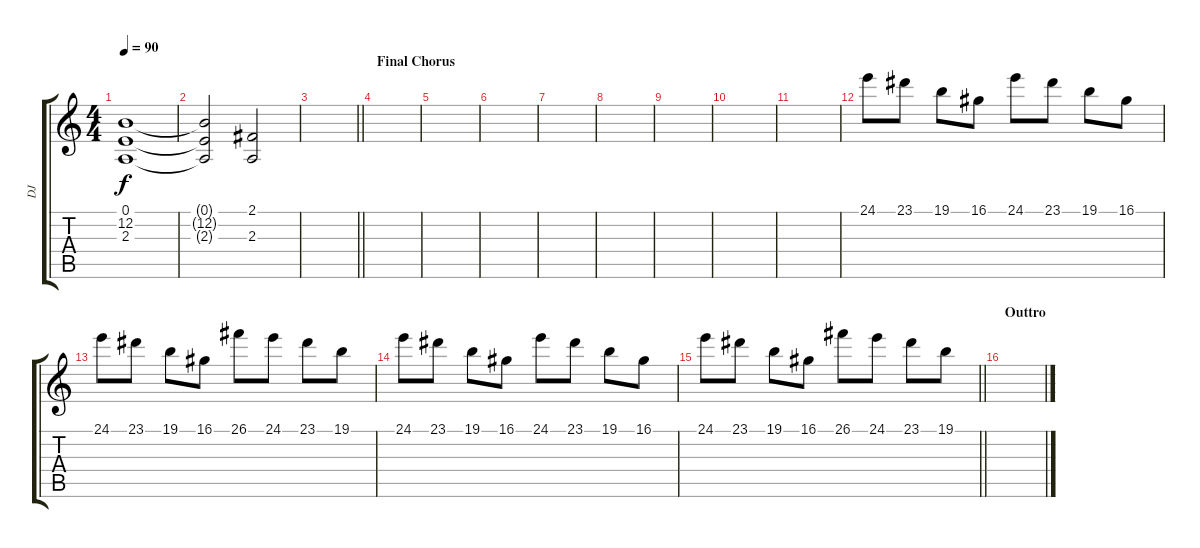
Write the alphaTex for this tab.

\track ("DJ" "DJ") {instrument synthstrings1}
\staff {score tabs}
\tuning (E4 B3 G3 D3 A2 E2) {hide}
\ts (4 4)
\tempo 90
\clef g2
\ks c
(0.1 12.2 2.3).1{dy f} |
(0.1{t} 12.2{t} 2.3{t}).2 (2.1 2.3).2 |
\barLineRight lightlight
|
\section ("" "Final Chorus")
|
|
|
|
|
|
|
|
24.1.8{volume 11 instrument musicbox} 23.1.8 19.1.8 16.1.8 24.1.8 23.1.8 19.1.8 16.1.8 |
24.1.8 23.1.8 19.1.8 16.1.8 26.1.8 24.1.8 23.1.8 19.1.8 |
24.1.8 23.1.8 19.1.8 16.1.8 24.1.8 23.1.8 19.1.8 16.1.8 |
\barLineRight lightlight
24.1.8 23.1.8 19.1.8 16.1.8 26.1.8 24.1.8 23.1.8 19.1.8 |
\section ("" "Outtro")
